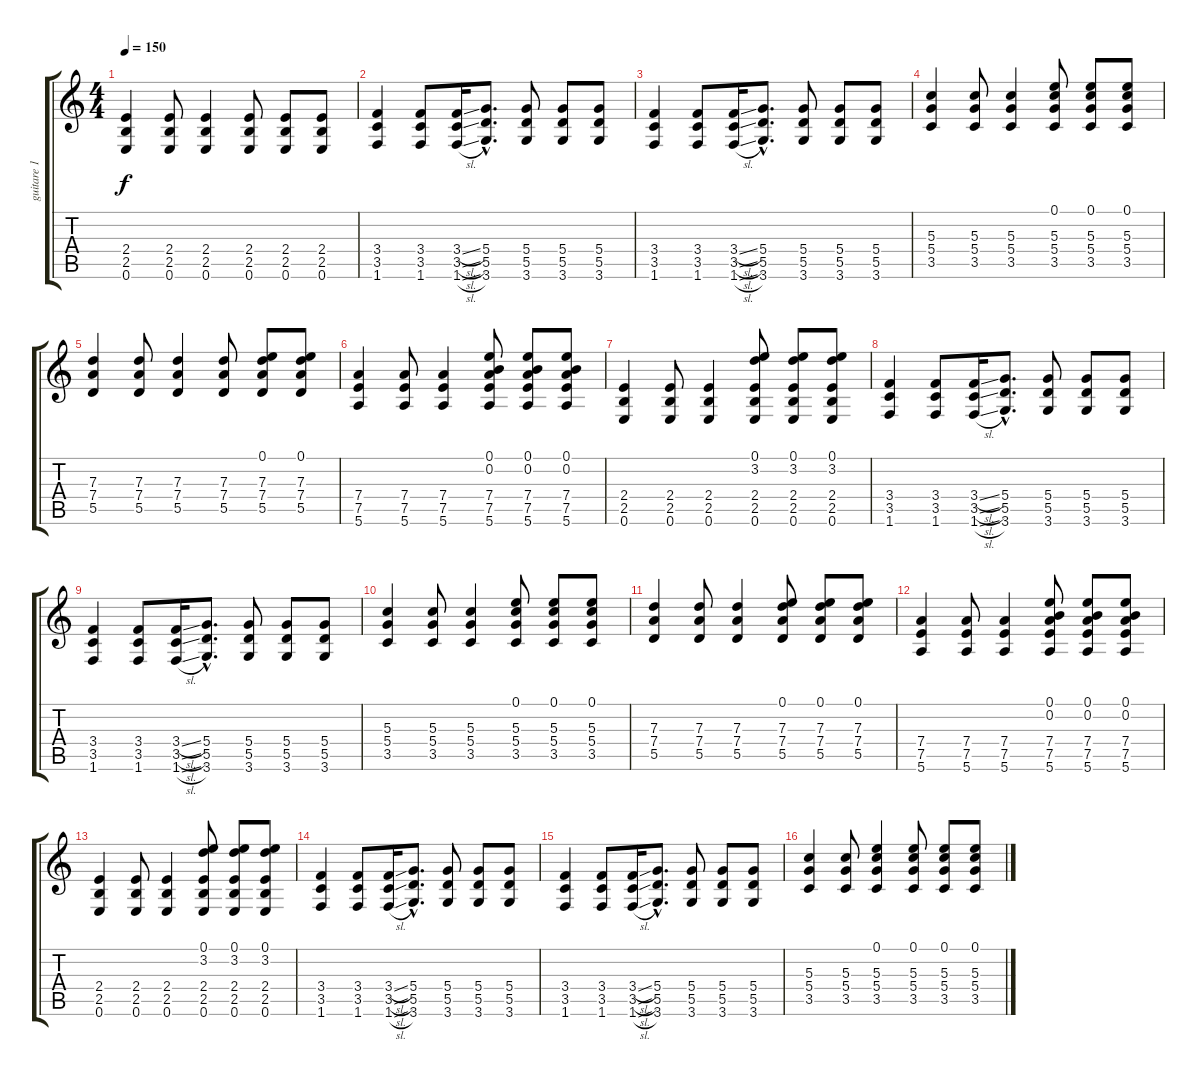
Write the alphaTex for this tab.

\track ("guitare 1" "guitare 1") {instrument acousticguitarnylon}
\staff {score tabs}
\tuning (E4 B3 G3 D3 A2 E2) {hide}
\ts (4 4)
\tempo 150
\clef g2
\ks c
(2.4 2.5 0.6).4{dy f} (2.4 2.5 0.6).8 (2.4 2.5 0.6).4 (2.4 2.5 0.6).8 (2.4 2.5 0.6).8 (2.4 2.5 0.6).8 |
(3.4 3.5 1.6).4 (3.4 3.5 1.6).8 (3.4{sl} 3.5{sl} 1.6{sl}).16 (5.4{hac} 5.5{hac} 3.6{hac}).8{d} (5.4 5.5 3.6).8 (5.4 5.5 3.6).8 (5.4 5.5 3.6).8 |
(3.4 3.5 1.6).4 (3.4 3.5 1.6).8 (3.4{sl} 3.5{sl} 1.6{sl}).16 (5.4{hac} 5.5{hac} 3.6{hac}).8{d} (5.4 5.5 3.6).8 (5.4 5.5 3.6).8 (5.4 5.5 3.6).8 |
(5.3 5.4 3.5).4 (5.3 5.4 3.5).8 (5.3 5.4 3.5).4 (0.1 5.3 5.4 3.5).8 (0.1 5.3 5.4 3.5).8 (0.1 5.3 5.4 3.5).8 |
(7.3 7.4 5.5).4 (7.3 7.4 5.5).8 (7.3 7.4 5.5).4 (7.3 7.4 5.5).8 (0.1 7.3 7.4 5.5).8 (0.1 7.3 7.4 5.5).8 |
(7.4 7.5 5.6).4 (7.4 7.5 5.6).8 (7.4 7.5 5.6).4 (0.1 0.2 7.4 7.5 5.6).8 (0.1 0.2 7.4 7.5 5.6).8 (0.1 0.2 7.4 7.5 5.6).8 |
(2.4 2.5 0.6).4 (2.4 2.5 0.6).8 (2.4 2.5 0.6).4 (0.1 3.2 2.4 2.5 0.6).8 (0.1 3.2 2.4 2.5 0.6).8 (0.1 3.2 2.4 2.5 0.6).8 |
(3.4 3.5 1.6).4 (3.4 3.5 1.6).8 (3.4{sl} 3.5{sl} 1.6{sl}).16 (5.4{hac} 5.5{hac} 3.6{hac}).8{d} (5.4 5.5 3.6).8 (5.4 5.5 3.6).8 (5.4 5.5 3.6).8 |
(3.4 3.5 1.6).4 (3.4 3.5 1.6).8 (3.4{sl} 3.5{sl} 1.6{sl}).16 (5.4{hac} 5.5{hac} 3.6{hac}).8{d} (5.4 5.5 3.6).8 (5.4 5.5 3.6).8 (5.4 5.5 3.6).8 |
(5.3 5.4 3.5).4 (5.3 5.4 3.5).8 (5.3 5.4 3.5).4 (0.1 5.3 5.4 3.5).8 (0.1 5.3 5.4 3.5).8 (0.1 5.3 5.4 3.5).8 |
(7.3 7.4 5.5).4 (7.3 7.4 5.5).8 (7.3 7.4 5.5).4 (0.1 7.3 7.4 5.5).8 (0.1 7.3 7.4 5.5).8 (0.1 7.3 7.4 5.5).8 |
(7.4 7.5 5.6).4 (7.4 7.5 5.6).8 (7.4 7.5 5.6).4 (0.1 0.2 7.4 7.5 5.6).8 (0.1 0.2 7.4 7.5 5.6).8 (0.1 0.2 7.4 7.5 5.6).8 |
(2.4 2.5 0.6).4 (2.4 2.5 0.6).8 (2.4 2.5 0.6).4 (0.1 3.2 2.4 2.5 0.6).8 (0.1 3.2 2.4 2.5 0.6).8 (0.1 3.2 2.4 2.5 0.6).8 |
(3.4 3.5 1.6).4 (3.4 3.5 1.6).8 (3.4{sl} 3.5{sl} 1.6{sl}).16 (5.4{hac} 5.5{hac} 3.6{hac}).8{d} (5.4 5.5 3.6).8 (5.4 5.5 3.6).8 (5.4 5.5 3.6).8 |
(3.4 3.5 1.6).4 (3.4 3.5 1.6).8 (3.4{sl} 3.5{sl} 1.6{sl}).16 (5.4{hac} 5.5{hac} 3.6{hac}).8{d} (5.4 5.5 3.6).8 (5.4 5.5 3.6).8 (5.4 5.5 3.6).8 |
(5.3 5.4 3.5).4 (5.3 5.4 3.5).8 (0.1 5.3 5.4 3.5).4 (0.1 5.3 5.4 3.5).8 (0.1 5.3 5.4 3.5).8 (0.1 5.3 5.4 3.5).8
